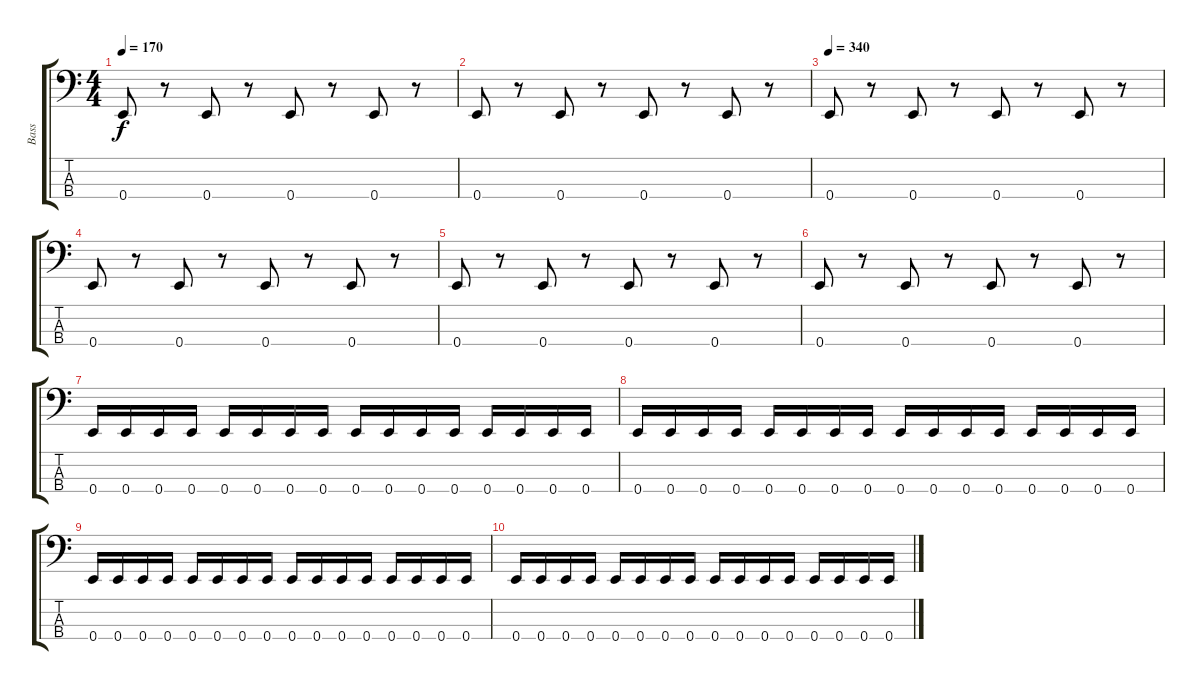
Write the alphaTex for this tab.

\track ("Bass" "Bass") {instrument electricbasspick}
\staff {score tabs}
\tuning (G2 D2 A1 E1) {hide}
\ts (4 4)
\tempo 170
\clef f4
\ks c
0.4.8{dy f} r.8 0.4.8 r.8 0.4.8 r.8 0.4.8 r.8 |
0.4.8 r.8 0.4.8 r.8 0.4.8 r.8 0.4.8 r.8 |
\tempo 340
0.4.8 r.8 0.4.8 r.8 0.4.8 r.8 0.4.8 r.8 |
0.4.8 r.8 0.4.8 r.8 0.4.8 r.8 0.4.8 r.8 |
0.4.8 r.8 0.4.8 r.8 0.4.8 r.8 0.4.8 r.8 |
0.4.8 r.8 0.4.8 r.8 0.4.8 r.8 0.4.8 r.8 |
0.4.16 0.4.16 0.4.16 0.4.16 0.4.16 0.4.16 0.4.16 0.4.16 0.4.16 0.4.16 0.4.16 0.4.16 0.4.16 0.4.16 0.4.16 0.4.16 |
0.4.16 0.4.16 0.4.16 0.4.16 0.4.16 0.4.16 0.4.16 0.4.16 0.4.16 0.4.16 0.4.16 0.4.16 0.4.16 0.4.16 0.4.16 0.4.16 |
0.4.16 0.4.16 0.4.16 0.4.16 0.4.16 0.4.16 0.4.16 0.4.16 0.4.16 0.4.16 0.4.16 0.4.16 0.4.16 0.4.16 0.4.16 0.4.16 |
0.4.16 0.4.16 0.4.16 0.4.16 0.4.16 0.4.16 0.4.16 0.4.16 0.4.16 0.4.16 0.4.16 0.4.16 0.4.16 0.4.16 0.4.16 0.4.16
